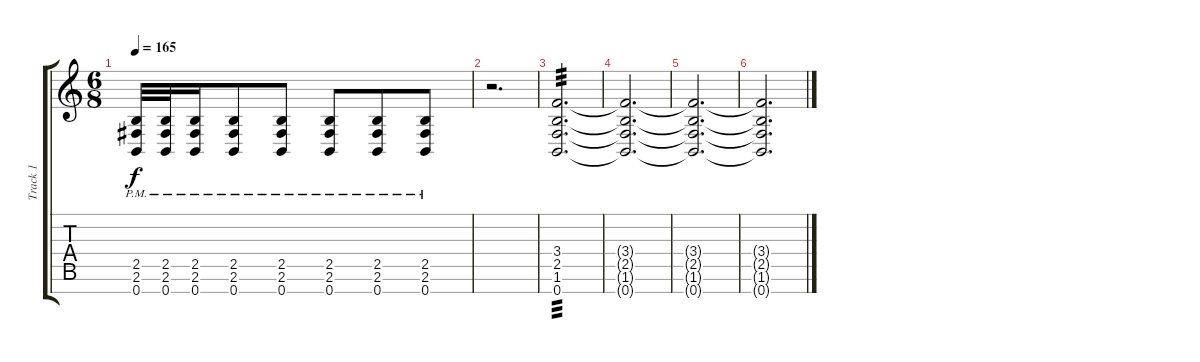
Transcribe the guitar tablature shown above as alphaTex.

\track ("Track 1" "Track 1") {instrument distortionguitar}
\staff {score tabs}
\tuning (E4 B3 G3 D3 A2 E2 B1) {hide}
\ts (6 8)
\tempo 165
\clef g2
\ks c
(2.5{pm} 2.6{pm} 0.7{pm}).32{dy f} (2.5{pm} 2.6{pm} 0.7{pm}).32 (2.5{pm} 2.6{pm} 0.7{pm}).16 (2.5{pm} 2.6{pm} 0.7{pm}).8 (2.5{pm} 2.6{pm} 0.7{pm}).8 (2.5{pm} 2.6{pm} 0.7{pm}).8 (2.5{pm} 2.6{pm} 0.7{pm}).8 (2.5{pm} 2.6{pm} 0.7{pm}).8 |
r.2{d} |
(3.4 2.5 1.6 0.7).2{d tp 3 volume 0} |
(3.4{t} 2.5{t} 1.6{t} 0.7{t}).2{d} |
(3.4{t} 2.5{t} 1.6{t} 0.7{t}).2{d} |
(3.4{t} 2.5{t} 1.6{t} 0.7{t}).2{d}
